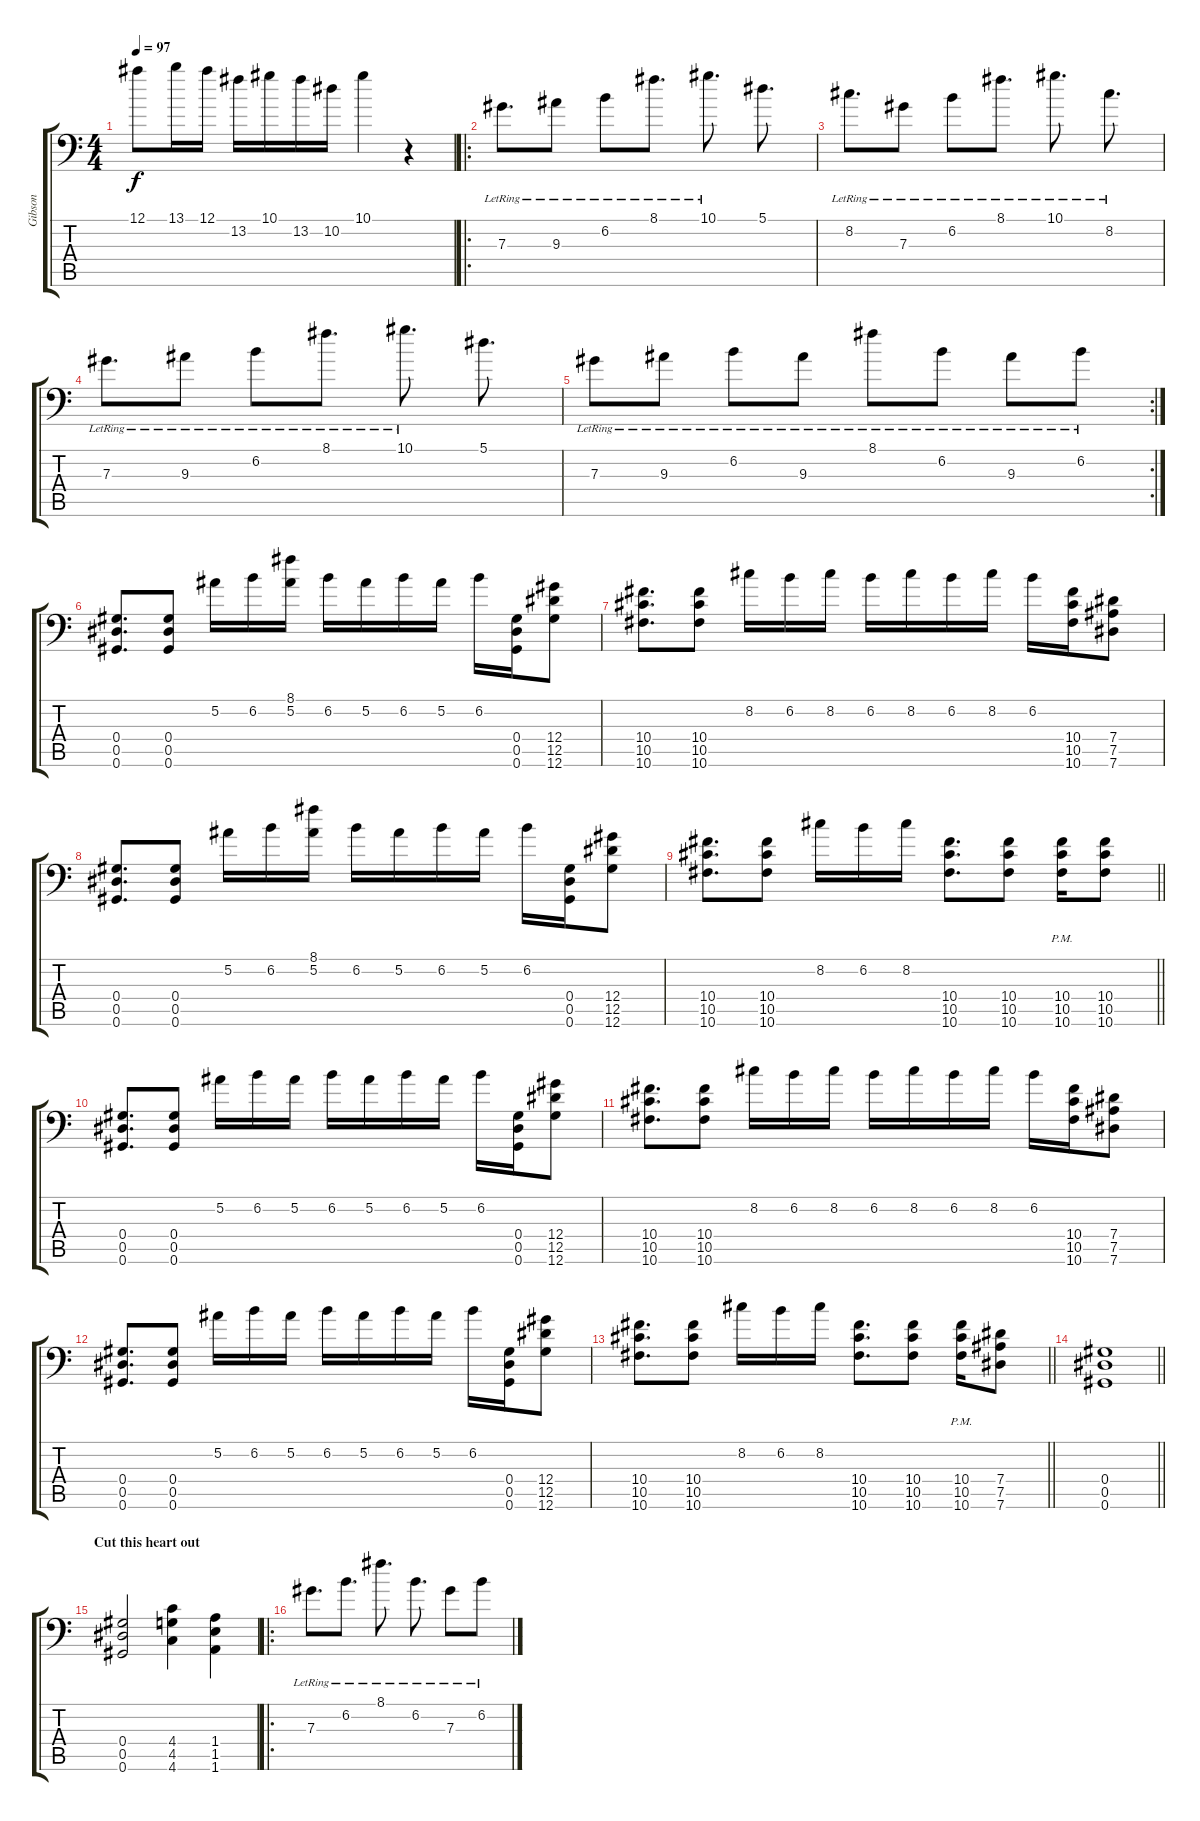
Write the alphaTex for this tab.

\track ("Gibson" "Gibson") {instrument distortionguitar}
\staff {score tabs}
\tuning (Bb3 F3 Db3 Ab2 Eb2 Ab1) {hide}
\ts (4 4)
\tempo 97
\clef f4
\ks c
12.1.8{dy f} 13.1.16 12.1.16 13.2.16 10.1.16 13.2.16 10.2.16 10.1.4 r.4 |
\ro
7.3{lr}.8{d} 9.3{lr}.8 6.2{lr}.8 8.1{lr}.8{d} 10.1{lr}.8{d} 5.1.8{d} |
8.2{lr}.8{d} 7.3{lr}.8 6.2{lr}.8 8.1{lr}.8{d} 10.1{lr}.8{d} 8.2{lr}.8{d} |
7.3{lr}.8{d} 9.3{lr}.8 6.2{lr}.8 8.1{lr}.8{d} 10.1{lr}.8{d} 5.1.8{d} |
\rc 2
7.3{lr}.8 9.3{lr}.8 6.2{lr}.8 9.3{lr}.8 8.1{lr}.8 6.2{lr}.8 9.3{lr}.8 6.2{lr}.8 |
(0.4 0.5 0.6).8{d} (0.4 0.5 0.6).8 5.2.16 6.2.16 (8.1 5.2).16 6.2.16 5.2.16 6.2.16 5.2.16 6.2.16 (0.4 0.5 0.6).16 (12.4 12.5 12.6).8 |
(10.4 10.5 10.6).8{d} (10.4 10.5 10.6).8 8.2.16 6.2.16 8.2.16 6.2.16 8.2.16 6.2.16 8.2.16 6.2.16 (10.4 10.5 10.6).16 (7.4 7.5 7.6).8 |
(0.4 0.5 0.6).8{d} (0.4 0.5 0.6).8 5.2.16 6.2.16 (8.1 5.2).16 6.2.16 5.2.16 6.2.16 5.2.16 6.2.16 (0.4 0.5 0.6).16 (12.4 12.5 12.6).8 |
\barLineRight lightlight
(10.4 10.5 10.6).8{d} (10.4 10.5 10.6).8 8.2.16 6.2.16 8.2.16 (10.4 10.5 10.6).8{d} (10.4 10.5 10.6).8 (10.4{pm} 10.5{pm} 10.6{pm}).16 (10.4 10.5 10.6).8 |
\section ("" "")
(0.4 0.5 0.6).8{d} (0.4 0.5 0.6).8 5.2.16 6.2.16 5.2.16 6.2.16 5.2.16 6.2.16 5.2.16 6.2.16 (0.4 0.5 0.6).16 (12.4 12.5 12.6).8 |
(10.4 10.5 10.6).8{d} (10.4 10.5 10.6).8 8.2.16 6.2.16 8.2.16 6.2.16 8.2.16 6.2.16 8.2.16 6.2.16 (10.4 10.5 10.6).16 (7.4 7.5 7.6).8 |
(0.4 0.5 0.6).8{d} (0.4 0.5 0.6).8 5.2.16 6.2.16 5.2.16 6.2.16 5.2.16 6.2.16 5.2.16 6.2.16 (0.4 0.5 0.6).16 (12.4 12.5 12.6).8 |
\barLineRight lightlight
(10.4 10.5 10.6).8{d} (10.4 10.5 10.6).8 8.2.16 6.2.16 8.2.16 (10.4 10.5 10.6).8{d} (10.4 10.5 10.6).8 (10.4{pm} 10.5{pm} 10.6{pm}).16 (7.4 7.5 7.6).8 |
\barLineRight lightlight
(0.4 0.5 0.6).1 |
\section ("" "Cut this heart out")
(0.4 0.5 0.6).2 (4.4 4.5 4.6).4 (1.4 1.5 1.6).4 |
\ro
7.3{lr}.8{d volume 13} 6.2{lr}.8{d} 8.1{lr}.8{d} 6.2{lr}.8{d} 7.3{lr}.8 6.2{lr}.8
